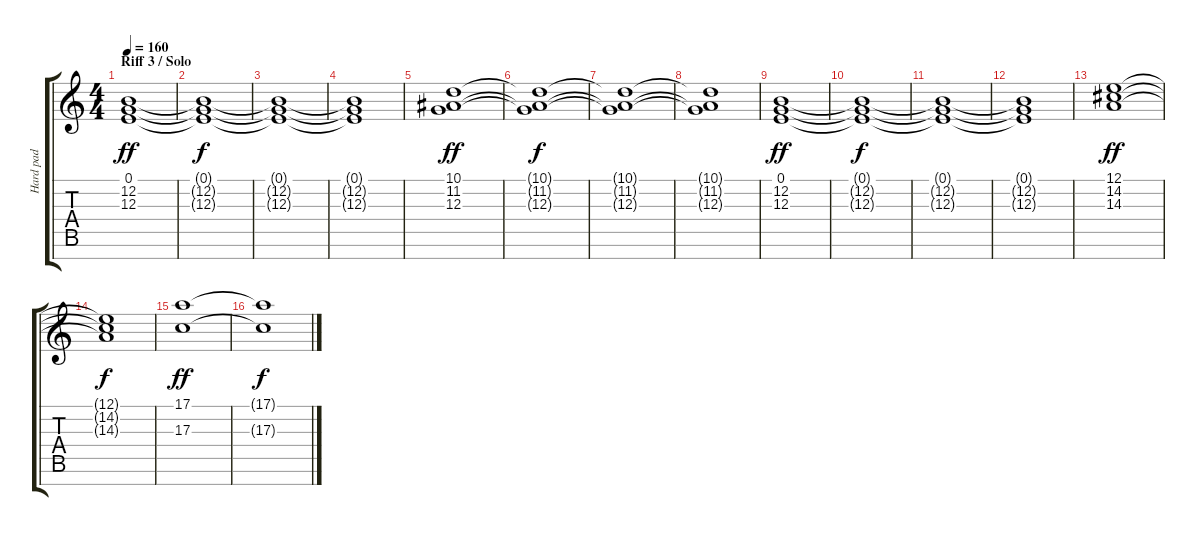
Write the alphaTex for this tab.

\track ("Hard pad" "Hard pad") {instrument pad2warm}
\staff {score tabs}
\tuning (E4 B3 G3 D3 A2 E2 B1) {hide}
\ts (4 4)
\section ("" "Riff 3 / Solo")
\tempo 160
\clef g2
\ks c
(0.1 12.2 12.3).1{dy ff} |
(0.1{t} 12.2{t} 12.3{t}).1{dy f} |
(0.1{t} 12.2{t} 12.3{t}).1 |
(0.1{t} 12.2{t} 12.3{t}).1 |
(10.1 11.2 12.3).1{dy ff} |
(10.1{t} 11.2{t} 12.3{t}).1{dy f} |
(10.1{t} 11.2{t} 12.3{t}).1 |
(10.1{t} 11.2{t} 12.3{t}).1 |
(0.1 12.2 12.3).1{dy ff} |
(0.1{t} 12.2{t} 12.3{t}).1{dy f} |
(0.1{t} 12.2{t} 12.3{t}).1 |
(0.1{t} 12.2{t} 12.3{t}).1 |
(12.1 14.2 14.3).1{dy ff} |
(12.1{t} 14.2{t} 14.3{t}).1{dy f} |
(17.1 17.3).1{dy ff} |
(17.1{t} 17.3{t}).1{dy f}
